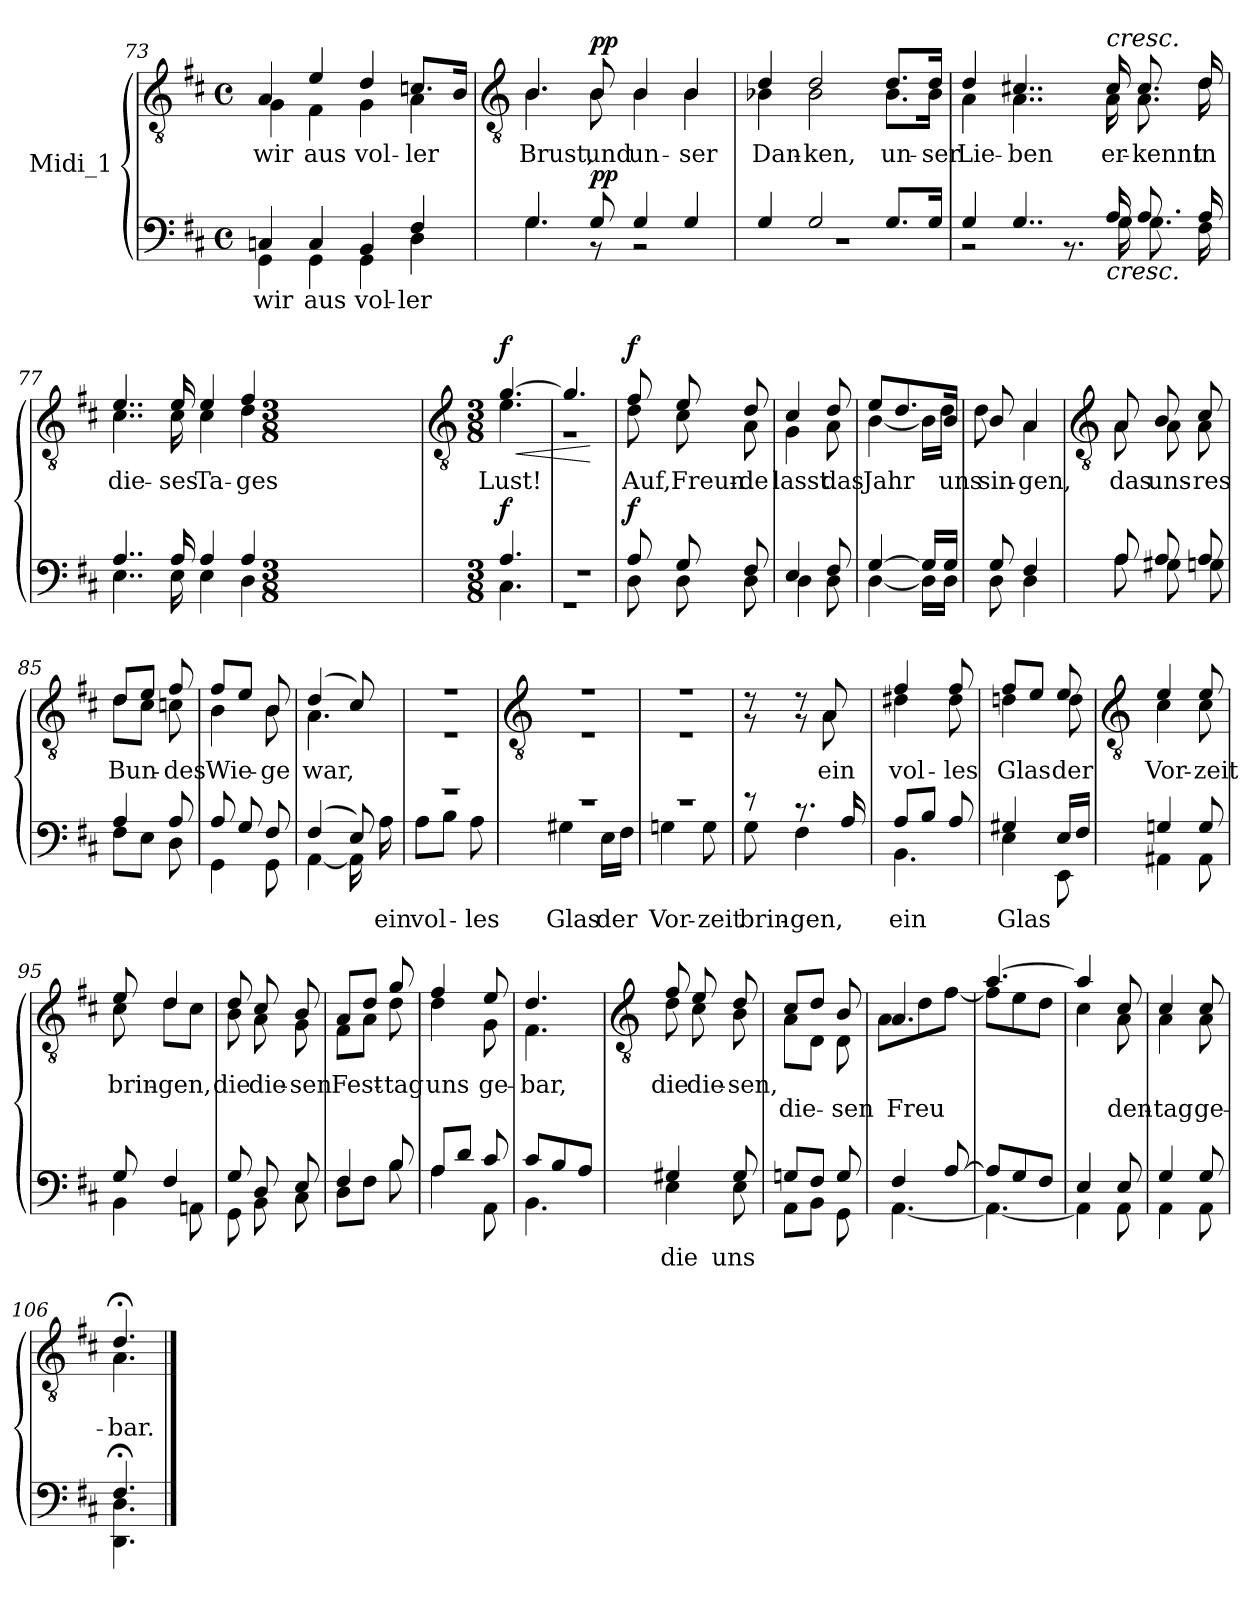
**kern	**text	**dynam	**kern	**text	**text	**dynam
*part2	*part2	*part2	*part1	*part1	*part1	*part1
*staff2	*staff2	*staff2	*staff1	*staff1	*staff1	*staff1
*I"Midi_1	*	*	*I"Midi_1	*	*	*
*clefF4	*	*	*clefGv2	*	*	*
*k[f#c#]	*	*	*k[f#c#]	*	*	*
*D:	*	*	*D:	*	*	*
*M4/4	*	*	*M4/4	*	*	*
*met(c)	*	*	*met(c)	*	*	*
=73	=73	=73	=73	=73	=73	=73
*^	*	*	*	*	*	*
!	!	!LO:LY:b	!	!	!LO:LY:b	!	!
*	*	*	*	*^	*	*	*
4Cn	4GG	wir	.	4A	4G	wir	.	.
!	!	!LO:LY:b	!	!	!	!LO:LY:b	!	!
4C	4GG	aus	.	4e	4F#	aus	.	.
!	!	!LO:LY:b	!	!	!	!LO:LY:b	!	!
4BB/	4GG	vol-	.	4d	4G	vol-	.	.
!	!	!LO:LY:b	!	!	!	!LO:LY:b	!	!
4F#	4D	-ler	.	8.cn/L	4A	-ler	.	.
.	.	.	.	16B/J	.	.	.	.
!!LO:LB:g=z	!!
=74	=74	=74	=74	=74	=74	=74	=74	=74
*	*	*	*	*clefGv2	*	*	*	*
!	!	!	!	!	!	!LO:LY:b	!	!
4.G	4.G\	.	.	4.B	4.B	Brust,	.	.
!	!	!	!LO:DY:b	!	!	!LO:LY:b	!	!LO:DY:a
8G	8r	.	pp	8B	8B	und	.	pp
!	!	!	!	!	!	!LO:LY:b	!	!
4G	2r	.	.	4B	4B	un-	.	.
!	!	!	!	!	!	!LO:LY:b	!	!
4G	.	.	.	4B	4B	-ser	.	.
=75	=75	=75	=75	=75	=75	=75	=75	=75
!	!	!	!	!	!	!LO:LY:b	!	!
4G	1r	.	.	4d	4B-X	Dan-	.	.
!	!	!	!	!	!	!LO:LY:b	!	!
2G	.	.	.	2d	2B-	-ken,	.	.
!	!	!	!	!	!	!LO:LY:b	!	!
8.G/L	.	.	.	8.d/L	8.B-\L	un-	.	.
!	!	!	!	!	!	!LO:LY:b	!	!
16G/J	.	.	.	16d/J	16B-\J	-ser	.	.
=76	=76	=76	=76	=76	=76	=76	=76	=76
!	!	!	!	!	!	!LO:LY:b	!	!
4G	2r	.	.	4d	4A	Lie-	.	.
!	!	!	!	!	!	!LO:LY:b	!	!
4..G	.	.	.	4..c#X	4..A	-ben	.	.
.	8.r	.	.	.	.	.	.	.
!	!	!	!	!LO:TX:a:i:t=cresc.	!	!	!	!
!LO:TX:b:i:t=cresc.	!	!	!	!	!	!	!	!
!	!	!	!	!	!	!LO:LY:b	!	!
16A	16G\	.	.	16c#	16A	er-	.	.
!	!	!	!	!	!	!LO:LY:b	!	!
8.A	8.G\	.	.	8.c#	8.A	-kennt	.	.
!	!	!	!	!	!	!LO:LY:b	!	!
16A	16F#\	.	.	16d	16d\	in	.	.
=77	=77	=77	=77	=77	=77	=77	=77	=77
!	!	!	!	!	!	!LO:LY:b	!	!
4..A	4..E\	.	.	4..e	4..c#\	die-	.	.
!	!	!	!	!	!	!LO:LY:b	!	!
16A	16E\	.	.	16e	16c#\	-ses	.	.
!	!	!	!	!	!	!LO:LY:b	!	!
4A	4E\	.	.	4e	4c#\	Ta-	.	.
!	!	!	!	!	!	!LO:LY:b	!	!
4A	4D	.	.	4f#	4d\	-ges	.	.
*M3/8	*	*	*	*M3/8	*	*	*	*
!!LO:LB:g=z	!!
=78	=78	=78	=78	=78	=78	=78	=78	=78
*	*	*	*	*clefGv2	*	*	*	*
*M3/8	*	*	*	*M3/8	*	*	*	*
!	!	!	!LO:DY:b	!	!	!LO:LY:b	!	!LO:HP:b
!	!	!	!	!	!	!	!	!LO:DY:n=1:a
4.A	4.C#	.	f	[4.g	4.e\	Lust!	.	< f
=79	=79	=79	=79	=79	=79	=79	=79	=79
!LO:N:vis=1	!LO:N:vis=1	!	!	!	!LO:N:vis=1	!	!	!
4.r	4.r	.	.	4.g]	4.r	.	.	.
*v	*v	*	*	*	*	*	*	*
*	*	*	*v	*v	*	*	*
.	.	.	.	.	.	[
=80	=80	=80	=80	=80	=80	=80
*^	*	*	*^	*	*	*
!	!	!	!LO:DY:b	!	!	!LO:LY:b	!	!LO:DY:a
8A	8D	.	f	8f#	8d\	Auf,	.	f
!	!	!	!	!	!	!LO:LY:b	!	!
8G	8D	.	.	8e	8c#\	Freun-	.	.
!	!	!	!	!	!	!LO:LY:b	!	!
8F#	8D	.	.	8d	8A	-de	.	.
=81	=81	=81	=81	=81	=81	=81	=81	=81
!	!	!	!	!	!	!LO:LY:b	!	!
4E	4D	.	.	4c#	4G	lasst	.	.
!	!	!	!	!	!	!LO:LY:b	!	!
8F#	8D	.	.	8d	8A	das	.	.
=82	=82	=82	=82	=82	=82	=82	=82	=82
!	!	!	!	!	!	!LO:LY:b	!	!
[4G	[4D	.	.	8e/L	[4B	Jahr	.	.
.	.	.	.	8.d/	.	.	.	.
16G/LL]	16D\LL]	.	.	.	16B\LL]	.	.	.
!	!	!	!	!	!	!LO:LY:b	!	!
16G/JJ	16D\JJ	.	.	16BJ	16d\JJ	uns	.	.
=83	=83	=83	=83	=83	=83	=83	=83	=83
!	!	!	!	!	!	!LO:LY:b	!	!
8G	8D	.	.	8B	8d\	sin-	.	.
!	!	!	!	!	!	!LO:LY:b	!	!
4F#	4D	.	.	4A	4A	-gen,	.	.
!!LO:LB:g=z	!!
=84	=84	=84	=84	=84	=84	=84	=84	=84
*	*	*	*	*clefGv2	*	*	*	*
!	!	!	!	!	!	!LO:LY:b	!	!
8A	8A\	.	.	8A	8A	das	.	.
!	!	!	!	!	!	!LO:LY:b	!	!
8A	8G#X\	.	.	8B	8A	uns-	.	.
!	!	!	!	!	!	!LO:LY:b	!	!
8A	8Gn\	.	.	8c#	8A	-res	.	.
=85	=85	=85	=85	=85	=85	=85	=85	=85
!	!	!	!	!	!	!LO:LY:b	!	!
4A	8F#\L	.	.	8d/L	8d\L	Bun-	.	.
.	8E\J	.	.	8e/J	8c#\J	.	.	.
!	!	!	!	!	!	!LO:LY:b	!	!
8A	8D	.	.	8f#	8cn\	-des	.	.
=86	=86	=86	=86	=86	=86	=86	=86	=86
!	!	!	!	!	!	!LO:LY:b	!	!
8A	4GG	.	.	8f#/L	4B	Wie-	.	.
8G	.	.	.	8e/J	.	.	.	.
!	!	!	!	!	!	!LO:LY:b	!	!
8F#	8GG	.	.	8B	8B	-ge	.	.
=87	=87	=87	=87	=87	=87	=87	=87	=87
!	!	!	!	!	!	!LO:LY:b	!	!
(>4F#	[4AA	.	.	(>4d	4.A	war,	.	.
8E)	16AA]	.	.	8c#)	.	.	.	.
!	!	!LO:LY:b	!	!	!	!	!	!
.	16A\	ein	.	.	.	.	.	.
=88	=88	=88	=88	=88	=88	=88	=88	=88
!LO:N:vis=1	!	!LO:LY:b	!	!LO:N:vis=1	!LO:N:vis=1	!	!	!
4.r	8A\L	vol-	.	4.r	4.r	.	.	.
.	8B\J	.	.	.	.	.	.	.
!	!	!LO:LY:b	!	!	!	!	!	!
.	8A\	-les	.	.	.	.	.	.
!!LO:LB:g=z	!!
=89	=89	=89	=89	=89	=89	=89	=89	=89
*	*	*	*	*clefGv2	*	*	*	*
!LO:N:vis=1	!	!LO:LY:b	!	!LO:N:vis=1	!LO:N:vis=1	!	!	!
4.r	4G#X\	Glas	.	4.r	4.r	.	.	.
!	!	!LO:LY:b	!	!	!	!	!	!
.	16E\LL	der	.	.	.	.	.	.
.	16F#\JJ	.	.	.	.	.	.	.
=90	=90	=90	=90	=90	=90	=90	=90	=90
!LO:N:vis=1	!	!LO:LY:b	!	!LO:N:vis=1	!LO:N:vis=1	!	!	!
4.r	4Gn\	Vor-	.	4.r	4.r	.	.	.
!	!	!LO:LY:b	!	!	!	!	!	!
.	8G\	-zeit	.	.	.	.	.	.
=91	=91	=91	=91	=91	=91	=91	=91	=91
!	!	!LO:LY:b	!	!	!	!	!	!
8r	8G\	brin-	.	8r	8r	.	.	.
!	!	!LO:LY:b	!	!	!	!	!	!
8.r	4F#\	-gen,	.	8r	8r	.	.	.
!	!	!	!	!	!	!LO:LY:b	!	!
.	.	.	.	8A	8A	ein	.	.
16A	.	.	.	.	.	.	.	.
=92	=92	=92	=92	=92	=92	=92	=92	=92
!	!	!LO:LY:b	!	!	!	!LO:LY:b	!	!
8A/L	4.BB	ein	.	4f#	4d#X\	vol--	.	.
8BJ	.	.	.	.	.	.	.	.
!	!	!	!	!	!	!LO:LY:b	!	!
8A	.	.	.	8f#	8d#\	-les	.	.
=93	=93	=93	=93	=93	=93	=93	=93	=93
!	!	!LO:LY:b	!	!	!	!LO:LY:b	!	!
4G#X	4E\	Glas	.	8f#/L	4dn\	Glas	.	.
.	.	.	.	8e/J	.	.	.	.
!	!	!	!	!	!	!LO:LY:b	!	!
16E/LL	8EE	.	.	8e	8d\	der	.	.
16F#/JJ	.	.	.	.	.	.	.	.
!!LO:LB:g=z	!!
=94	=94	=94	=94	=94	=94	=94	=94	=94
*	*	*	*	*clefGv2	*	*	*	*
!	!	!	!	!	!	!LO:LY:b	!	!
4Gn	4AA#X	.	.	4e	4c#\	Vor-	.	.
!	!	!	!	!	!	!LO:LY:b	!	!
8G	8AA#	.	.	8e	8c#\	-zeit	.	.
=95	=95	=95	=95	=95	=95	=95	=95	=95
!	!	!	!	!	!	!LO:LY:b	!	!
8G	4BB	.	.	8e	8c#\	brin-	.	.
!	!	!	!	!	!	!LO:LY:b	!	!
4F#	.	.	.	4d	8d\L	-gen,	.	.
.	8AAn	.	.	.	8c#\J	.	.	.
=96	=96	=96	=96	=96	=96	=96	=96	=96
!	!	!	!	!	!	!LO:LY:b	!	!
8G	8GG	.	.	8d	8B	die	.	.
!	!	!	!	!	!	!LO:LY:b	!	!
8D	8BB	.	.	8c#	8A	die-	.	.
!	!	!	!	!	!	!LO:LY:b	!	!
8E	8C#	.	.	8B	8G	-sen	.	.
=97	=97	=97	=97	=97	=97	=97	=97	=97
!	!	!	!	!	!	!LO:LY:b	!	!
4F#	8D\L	.	.	8A/L	8F#\L	Fest-	.	.
.	8F#\J	.	.	8d/J	8A\J	.	.	.
!	!	!	!	!	!	!LO:LY:b	!	!
8B	8B\	.	.	8g	8d\	-tag	.	.
=98	=98	=98	=98	=98	=98	=98	=98	=98
!	!	!	!	!	!	!LO:LY:b	!	!
8A/L	4A\	.	.	4f#	4d\	uns	.	.
8dJ	.	.	.	.	.	.	.	.
!	!	!	!	!	!	!LO:LY:b	!	!
8c#	8AA	.	.	8e	8G	ge-	.	.
=99	=99	=99	=99	=99	=99	=99	=99	=99
!	!	!	!	!	!	!LO:LY:b	!	!
8c#/L	4.BB	.	.	4.d	4.F#	-bar,	.	.
8B	.	.	.	.	.	.	.	.
8AJ	.	.	.	.	.	.	.	.
!!LO:LB:g=z	!!
=100	=100	=100	=100	=100	=100	=100	=100	=100
*	*	*	*	*clefGv2	*	*	*	*
!	!	!LO:LY:a	!	!	!	!LO:LY:b	!	!
4G#X	4E\	die	.	8f#	8d\	die	.	.
!	!	!	!	!	!	!LO:LY:b	!	!
.	.	.	.	8e	8c#\	die-	.	.
!	!	!LO:LY:a	!	!	!	!LO:LY:b	!	!
8G#	8E\	uns	.	8d	8B	-sen,	.	.
=101	=101	=101	=101	=101	=101	=101	=101	=101
!	!	!	!	!	!	!	!LO:LY:b	!
8Gn/L	8AA\L	.	.	8c#/L	8A\L	.	die-	.
8F#/J	8BB\J	.	.	8d/J	8D\J	.	.	.
!	!	!	!	!	!	!	!LO:LY:b	!
8G	8GG	.	.	8B	8D	.	-sen	.
=102	=102	=102	=102	=102	=102	=102	=102	=102
!	!	!	!	!	!	!	!LO:LY:b	!
4F#	[4.AA	.	.	4.A	8A\L	.	Freu	.
.	.	.	.	.	8d\	.	.	.
[8A	.	.	.	.	[8f#\J	.	.	.
=103	=103	=103	=103	=103	=103	=103	=103	=103
8A/L]	4.AA_	.	.	[4.a	8f#\L]	.	.	.
8G/	.	.	.	.	8e\	.	.	.
8F#/J	.	.	.	.	8d\J	.	.	.
=104	=104	=104	=104	=104	=104	=104	=104	=104
4E	4AA]	.	.	4a]	4c#\	.	.	.
!	!	!	!	!	!	!	!LO:LY:b	!
8E	8AA	.	.	8c#	8A	.	den-	.
=105	=105	=105	=105	=105	=105	=105	=105	=105
!	!	!	!	!	!	!	!LO:LY:b	!
4G	4AA	.	.	4c#	4A	.	-tag	.
!	!	!	!	!	!	!	!LO:LY:b	!
8G	8AA	.	.	8c#	8A	.	ge-	.
=106	=106	=106	=106	=106	=106	=106	=106	=106
!	!	!	!	!	!	!	!LO:LY:b	!
4.F#;<	4.DD 4.D	.	.	4.d;<	4.A	.	-bar.	.
*v	*v	*	*	*	*	*	*	*
*	*	*	*v	*v	*	*	*
==	==	==	==	==	==	==
*-	*-	*-	*-	*-	*-	*-
